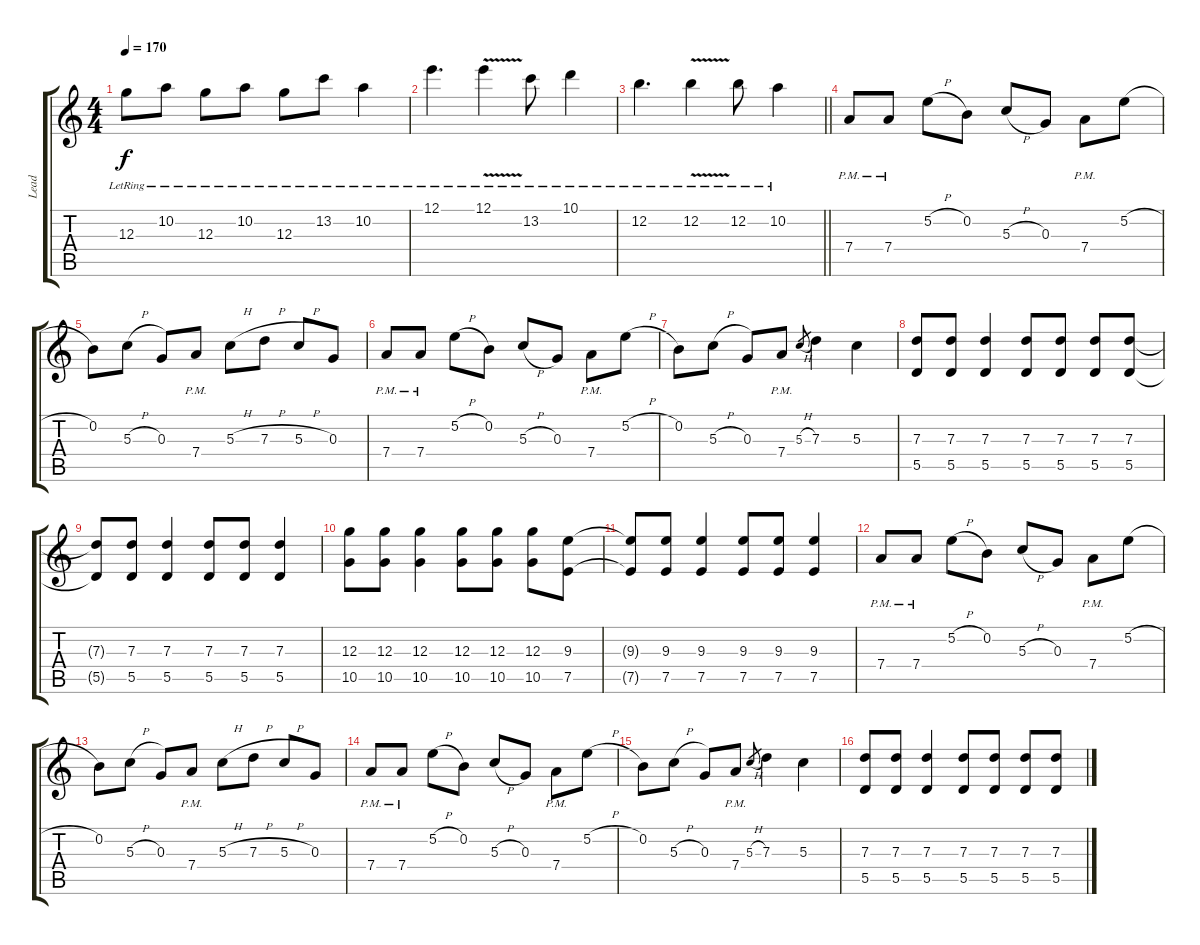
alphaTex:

\track ("Lead" "Lead") {instrument overdrivenguitar}
\staff {score tabs}
\tuning (E4 B3 G3 D3 A2 E2) {hide}
\ts (4 4)
\tempo 170
\clef g2
\ks c
12.3{lr}.8{dy f} 10.2{lr}.8 12.3{lr}.8 10.2{lr}.8 12.3{lr}.8 13.2{lr}.8 10.2{lr}.4 |
12.1{lr}.4{d} 12.1{v lr}.4 13.2{lr}.8 10.1{lr}.4 |
\barLineRight lightlight
12.2{lr}.4{d} 12.2{v lr}.4 12.2{lr}.8 10.2{lr}.4 |
7.4{pm}.8 7.4{pm}.8 5.2{h}.8 0.2.8 5.3{h}.8 0.3.8 7.4{pm}.8 5.2{h}.8 |
0.2.8 5.3{h}.8 0.3.8 7.4{pm}.8 5.3{h}.8 7.3{h}.8 5.3{h}.8 0.3.8 |
7.4{pm}.8 7.4{pm}.8 5.2{h}.8 0.2.8 5.3{h}.8 0.3.8 7.4{pm}.8 5.2{h}.8 |
0.2.8 5.3{h}.8 0.3.8 7.4{pm}.8 5.3{h}.8{gr} 7.3.4 5.3.4 |
(7.3 5.5).8 (7.3 5.5).8 (7.3 5.5).4 (7.3 5.5).8 (7.3 5.5).8 (7.3 5.5).8 (7.3 5.5).8 |
(7.3{t} 5.5{t}).8 (7.3 5.5).8 (7.3 5.5).4 (7.3 5.5).8 (7.3 5.5).8 (7.3 5.5).4 |
(12.3 10.5).8 (12.3 10.5).8 (12.3 10.5).4 (12.3 10.5).8 (12.3 10.5).8 (12.3 10.5).8 (9.3 7.5).8 |
(9.3{t} 7.5{t}).8 (9.3 7.5).8 (9.3 7.5).4 (9.3 7.5).8 (9.3 7.5).8 (9.3 7.5).4 |
7.4{pm}.8 7.4{pm}.8 5.2{h}.8 0.2.8 5.3{h}.8 0.3.8 7.4{pm}.8 5.2{h}.8 |
0.2.8 5.3{h}.8 0.3.8 7.4{pm}.8 5.3{h}.8 7.3{h}.8 5.3{h}.8 0.3.8 |
7.4{pm}.8 7.4{pm}.8 5.2{h}.8 0.2.8 5.3{h}.8 0.3.8 7.4{pm}.8 5.2{h}.8 |
0.2.8 5.3{h}.8 0.3.8 7.4{pm}.8 5.3{h}.8{gr} 7.3.4 5.3.4 |
(7.3 5.5).8 (7.3 5.5).8 (7.3 5.5).4 (7.3 5.5).8 (7.3 5.5).8 (7.3 5.5).8 (7.3 5.5).8
